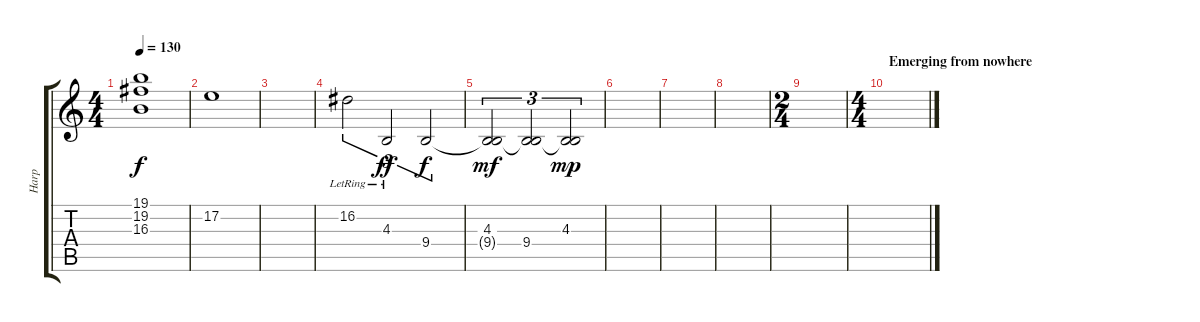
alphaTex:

\track ("Harp" "Harp") {instrument orchestralharp}
\staff {score tabs}
\tuning (E4 B3 G3 D3 A2 E2) {hide}
\ts (4 4)
\tempo 130
\clef g2
\ks c
(19.1{t} 19.2{t} 16.3).1{dy f} |
17.2.1 |
|
16.2{lr}.2{tu (3 2)} 4.3{lr}.2{tu (3 2) dy ff balance 0 instrument orchestralharp} 9.4.2{tu (3 2) dy f balance 16} |
(4.3 9.4{t}).2{tu (3 2) dy mf balance 0} (4.3{t} 9.4).2{tu (3 2) balance 16} (4.3 9.4{t}).2{tu (3 2) dy mp balance 0} |
|
|
|
\ts (2 4)
|
\ts (4 4)
\section ("" "Emerging from nowhere")
